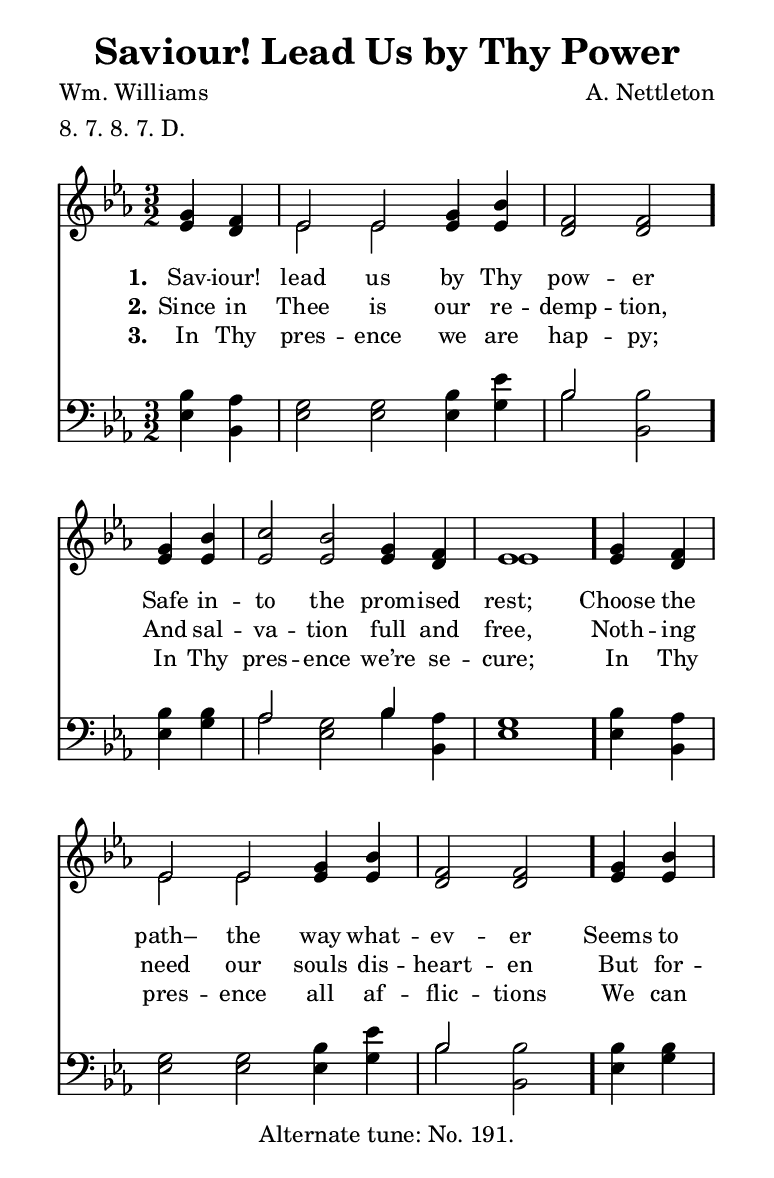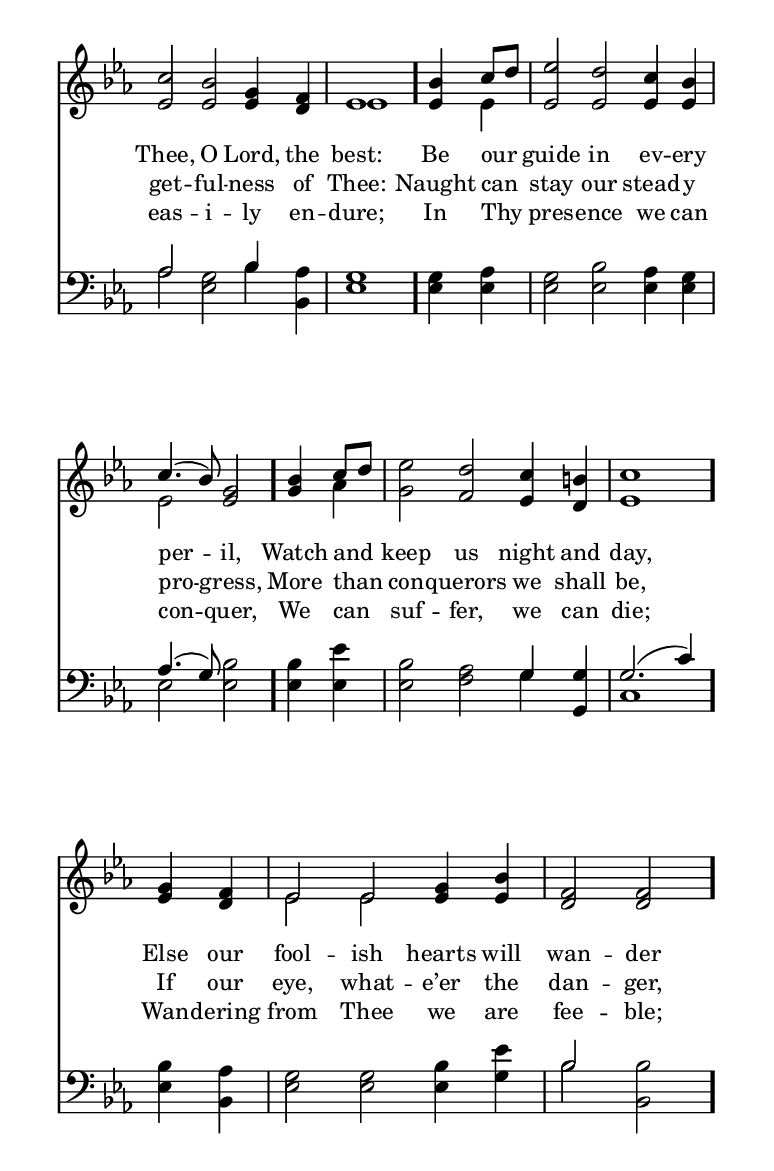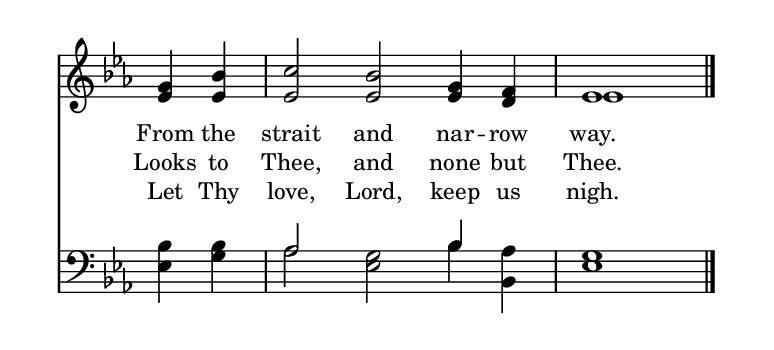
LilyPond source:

\include "common/global.ily"
\paper {
  \include "common/paper.ily"
  oddFooterMarkup = \markup { \fill-line { \on-the-fly \first-page "Alternate tune: No. 191." } }
}

\header{
  hymnnumber = "190"
  title = "Saviour! Lead Us by Thy Power"
  tunename = "Nettleton"
  meter = "8. 7. 8. 7. D."
  poet = "Wm. Williams"
  composer = "A. Nettleton"
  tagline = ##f
}

global = {
  \include "common/overrides.ily"
  \override Staff.TimeSignature.style = #'numbered
  \time 3/2
  \override Score.MetronomeMark.transparent = ##t % hide all fermata changes too
  \tempo 2=70
  \key ees \major
  \partial 2
  \autoBeamOff
}

notesSoprano = {
\global
\relative c'' {

  g4 f | ees2 ees g4 bes | f2 f
  g4 bes | c2 bes g4 f | ees1
  g4 f | ees2 ees g4 bes | f2 f
  g4 bes | c2 bes g4 f | ees1
  bes'4 c8[ d] | ees2 d c4 bes | c4.( bes8) g2
  bes4 c8[ d] | ees2 d c4 b | c1
  g4 f | ees2 ees g4 bes | f2 f
  g4 bes | c2 bes g4 f | ees1

  \bar "|."

}
}

notesAlto = {
\global
\relative e' {

  ees4 d | ees2 ees ees4 ees | d2 d
  ees4 ees | ees2 ees ees4 d | ees1
  ees4 d | ees2 ees ees4 ees | d2 d
  ees4 ees | ees2 ees ees4 d | ees1
  ees4 ees | ees2 ees ees4 ees | ees2 ees
  g4 aes | g2 f ees4 d | ees1
  ees4 d | ees2 ees ees4 ees | d2 d
  ees4 ees | ees2 ees ees4 d | ees1

}
}

notesTenor = {
\global
\relative a {

  bes4 aes | g2 g bes4 ees | bes2 bes
  bes4 bes | aes2 g bes4 aes | g1
  bes4 aes | g2 g bes4 ees | bes2 bes
  bes4 bes | aes2 g bes4 aes | g1
  g4 aes | g2 bes aes4 g | aes4.( g8) bes2
  bes4 ees | bes2 aes g4 g | g2.( c4)
  bes4 aes | g2 g bes4 ees | bes2 bes
  bes4 bes | aes2 g bes4 aes | g1

}
}

notesBass = {
\global
\relative f {

  ees4 bes | ees2 ees ees4 g | bes2 bes,
  ees4 g | aes2 ees bes'4 bes, | ees1
  ees4 bes | ees2 ees ees4 g | bes2 bes,
  ees4 g | aes2 ees bes'4 bes, | ees1
  ees4 ees | ees2 ees ees4 ees | ees2 ees
  ees4 ees | ees2 f g4 g, | c1
  ees4 bes | ees2 ees ees4 g | bes2 bes,
  ees4 g | aes2 ees bes'4 bes, | ees1

}
}

wordsA = \lyricmode {
\set stanza = "1."

Sav -- iour! lead us by Thy pow -- er \bar "."
Safe in -- to the prom -- ised rest; \bar "."
Choose the path– the way what -- ev -- er \bar "."
Seems to Thee, O Lord, the best: \bar "."
Be our guide in ev -- ery per -- il, \bar "."
Watch and keep us night and day, \bar "."
Else our fool -- ish hearts will wan -- der \bar "."
From the strait and nar -- row way. \bar "." % XXX blue book changes "strait" to "straight"

}

wordsB = \lyricmode {
\set stanza = "2."

Since in Thee is our re -- demp -- tion,
And sal -- va -- tion full and free,
Noth -- ing need our souls dis -- heart -- en
But for -- get -- ful -- ness of Thee:
Naught can stay our stead -- y pro -- gress,
More than con -- querors we shall be,
If our eye, what -- e’er the dan -- ger,
Looks to Thee, and none but Thee.

}

wordsC = \lyricmode {
\set stanza = "3."

In Thy pres -- ence we are hap -- py;
In Thy pres -- ence we’re se -- cure;
In Thy pres -- ence all af -- flic -- tions
We can eas -- i -- ly en -- dure;
In Thy pres -- ence we can con -- quer,
We can suf -- fer, we can die;
Wan -- dering from Thee we are fee -- ble;
Let Thy love, Lord, keep us nigh.

}

\score {
  \context ChoirStaff <<
    \context Staff = upper <<
      \set Staff.autoBeaming = ##f
      \set ChoirStaff.systemStartDelimiter = #'SystemStartBar
      \set ChoirStaff.printPartCombineTexts = ##f
      \partcombine #'(2 . 9) \notesSoprano \notesAlto
      \context NullVoice = sopranos { \voiceOne << \notesSoprano >> }
      \context Lyrics = one   \lyricsto sopranos \wordsA
      \context Lyrics = two   \lyricsto sopranos \wordsB
      \context Lyrics = three \lyricsto sopranos \wordsC
    >>
    \context Staff = men <<
      \set Staff.autoBeaming = ##f
      \clef bass
      \set ChoirStaff.printPartCombineTexts = ##f
      \partcombine #'(2 . 9) \notesTenor \notesBass
    >>
  >>
  \layout {
    \include "common/layout.ily"
  }
  \midi{
    \include "common/midi.ily"
  }
}

\version "2.19.49"  % necessary for upgrading to future LilyPond versions.

% vi:set et ts=2 sw=2 ai nocindent syntax=lilypond:
